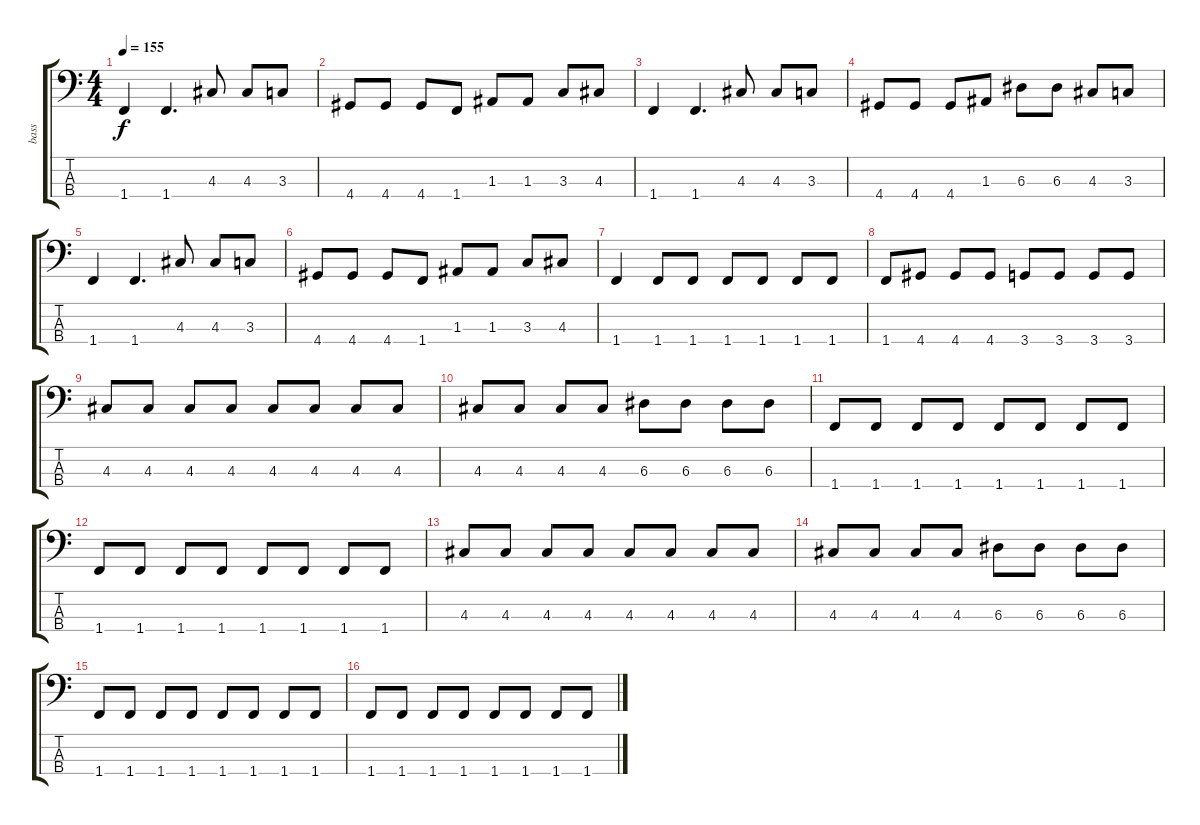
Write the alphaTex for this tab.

\track ("bass" "bass") {instrument electricbasspick}
\staff {score tabs}
\tuning (G2 D2 A1 E1) {hide}
\ts (4 4)
\tempo 155
\clef f4
\ks c
1.4.4{dy f} 1.4.4{d} 4.3.8 4.3.8 3.3.8 |
4.4.8 4.4.8 4.4.8 1.4.8 1.3.8 1.3.8 3.3.8 4.3.8 |
1.4.4 1.4.4{d} 4.3.8 4.3.8 3.3.8 |
4.4.8 4.4.8 4.4.8 1.3.8 6.3.8 6.3.8 4.3.8 3.3.8 |
1.4.4 1.4.4{d} 4.3.8 4.3.8 3.3.8 |
4.4.8 4.4.8 4.4.8 1.4.8 1.3.8 1.3.8 3.3.8 4.3.8 |
1.4.4 1.4.8 1.4.8 1.4.8 1.4.8 1.4.8 1.4.8 |
1.4.8 4.4.8 4.4.8 4.4.8 3.4.8 3.4.8 3.4.8 3.4.8 |
4.3.8 4.3.8 4.3.8 4.3.8 4.3.8 4.3.8 4.3.8 4.3.8 |
4.3.8 4.3.8 4.3.8 4.3.8 6.3.8 6.3.8 6.3.8 6.3.8 |
1.4.8 1.4.8 1.4.8 1.4.8 1.4.8 1.4.8 1.4.8 1.4.8 |
1.4.8 1.4.8 1.4.8 1.4.8 1.4.8 1.4.8 1.4.8 1.4.8 |
4.3.8 4.3.8 4.3.8 4.3.8 4.3.8 4.3.8 4.3.8 4.3.8 |
4.3.8 4.3.8 4.3.8 4.3.8 6.3.8 6.3.8 6.3.8 6.3.8 |
1.4.8 1.4.8 1.4.8 1.4.8 1.4.8 1.4.8 1.4.8 1.4.8 |
1.4.8 1.4.8 1.4.8 1.4.8 1.4.8 1.4.8 1.4.8 1.4.8
